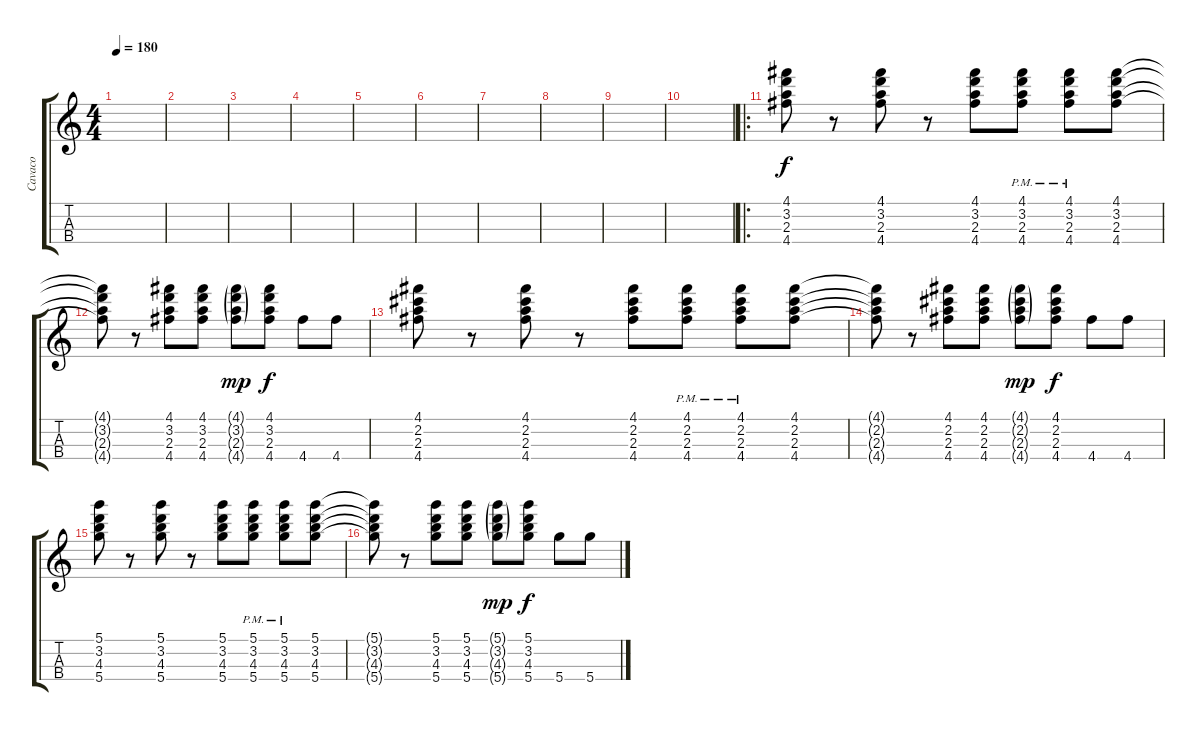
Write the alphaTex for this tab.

\track ("Cavaco" "Cavaco") {instrument banjo}
\staff {score tabs}
\tuning (D5 B4 G4 D4) {hide}
\displaytranspose 12
\ts (4 4)
\tempo 180
\clef g2
\ks c
|
|
|
|
|
|
|
|
|
|
\ro
(4.1 3.2 2.3 4.4).8 r.8 (4.1 3.2 2.3 4.4).8 r.8 (4.1 3.2 2.3 4.4).8 (4.1{pm} 3.2{pm} 2.3{pm} 4.4{pm}).8 (4.1{pm} 3.2{pm} 2.3{pm} 4.4{pm}).8 (4.1 3.2 2.3 4.4).8 |
(4.1{t} 3.2{t} 2.3{t} 4.4{t}).8 r.8 (4.1 3.2 2.3 4.4).8 (4.1 3.2 2.3 4.4).8 (4.1{g} 3.2{g} 2.3{g} 4.4{g}).8{dy mp} (4.1 3.2 2.3 4.4).8{dy f} 4.4.8 4.4.8 |
(4.1 2.2 2.3 4.4).8 r.8 (4.1 2.2 2.3 4.4).8 r.8 (4.1 2.2 2.3 4.4).8 (4.1{pm} 2.2{pm} 2.3{pm} 4.4{pm}).8 (4.1{pm} 2.2{pm} 2.3{pm} 4.4{pm}).8 (4.1 2.2 2.3 4.4).8 |
(4.1{t} 2.2{t} 2.3{t} 4.4{t}).8 r.8 (4.1 2.2 2.3 4.4).8 (4.1 2.2 2.3 4.4).8 (4.1{g} 2.2{g} 2.3{g} 4.4{g}).8{dy mp} (4.1 2.2 2.3 4.4).8{dy f} 4.4.8 4.4.8 |
(5.1 3.2 4.3 5.4).8 r.8 (5.1 3.2 4.3 5.4).8 r.8 (5.1 3.2 4.3 5.4).8 (5.1{pm} 3.2{pm} 4.3{pm} 5.4{pm}).8 (5.1{pm} 3.2{pm} 4.3{pm} 5.4{pm}).8 (5.1 3.2 4.3 5.4).8 |
(5.1{t} 3.2{t} 4.3{t} 5.4{t}).8 r.8 (5.1 3.2 4.3 5.4).8 (5.1 3.2 4.3 5.4).8 (5.1{g} 3.2{g} 4.3{g} 5.4{g}).8{dy mp} (5.1 3.2 4.3 5.4).8{dy f} 5.4.8 5.4.8
